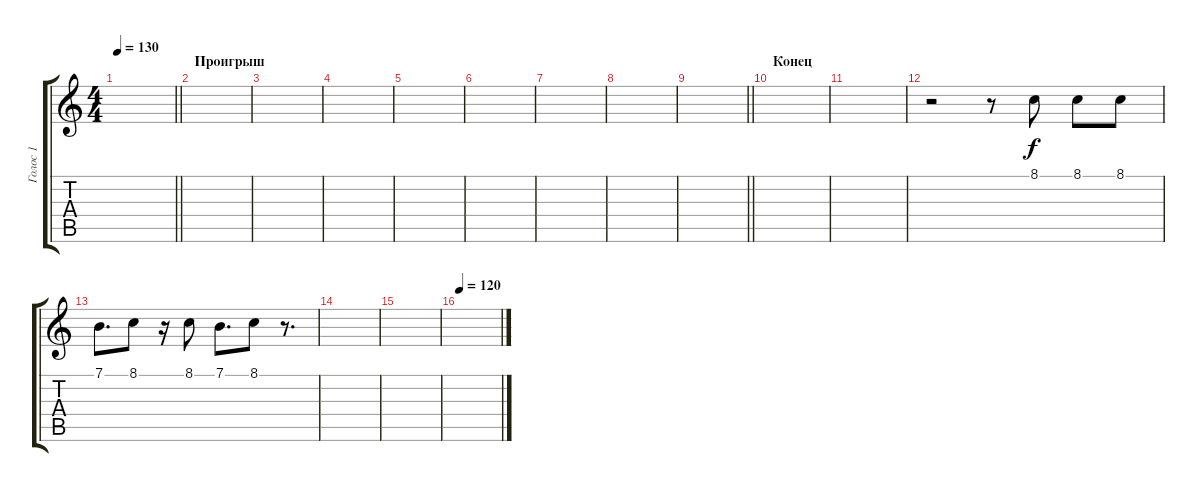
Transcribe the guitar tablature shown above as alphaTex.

\track ("Голос 1" "Голос 1") {instrument choiraahs}
\staff {score tabs}
\tuning (E4 B3 G3 D3 A2 D2) {hide}
\ts (4 4)
\tempo 130
\clef g2
\barLineRight lightlight
\ks c
|
\section ("" "Проигрыш")
|
|
|
|
|
|
|
\barLineRight lightlight
|
\section ("" "Конец")
|
|
r.2 r.8 8.1.8 8.1.8 8.1.8 |
7.1.8{d} 8.1.8 r.16 8.1.8 7.1.8{d} 8.1.8 r.8{d} |
|
|
\tempo 120
